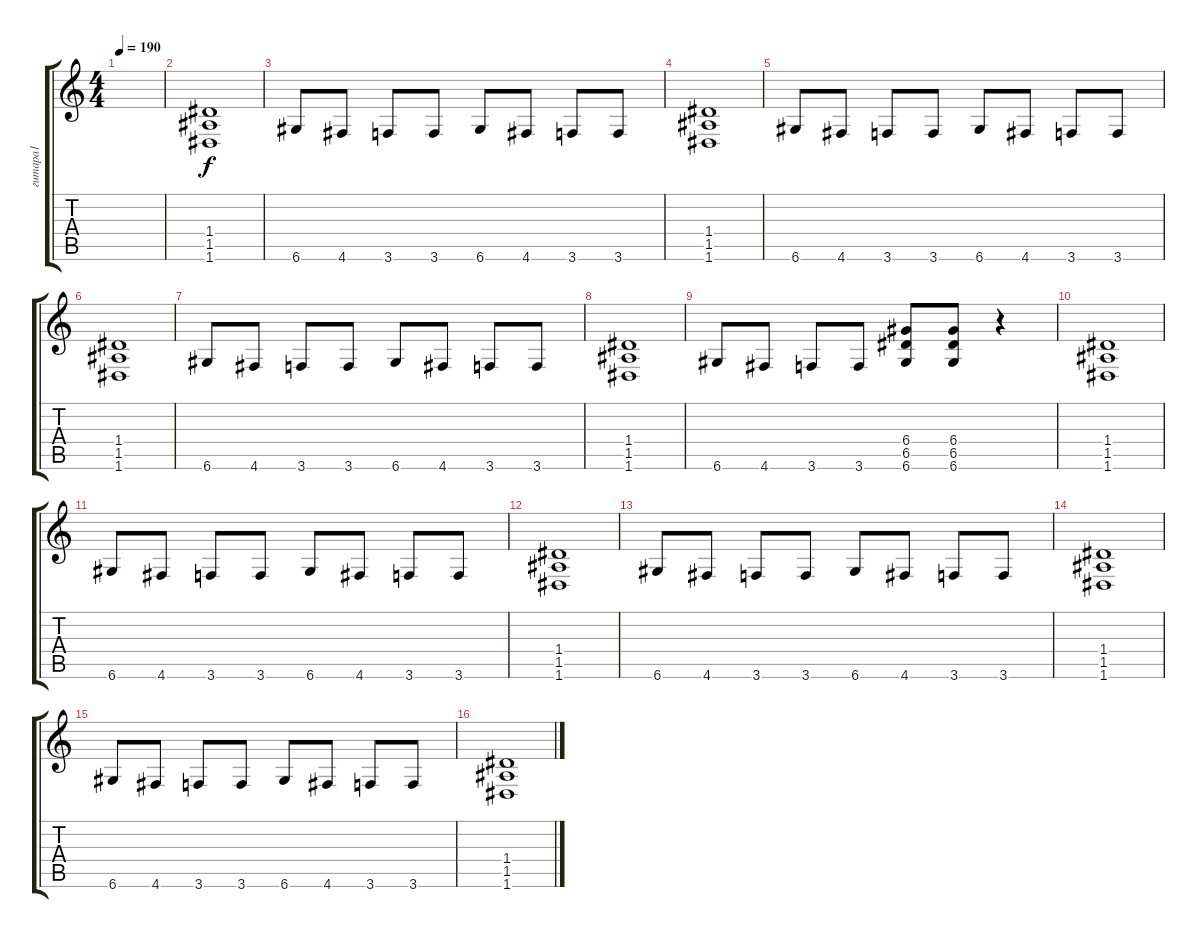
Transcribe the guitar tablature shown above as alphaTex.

\track ("гитара1" "гитара1") {instrument distortionguitar}
\staff {score tabs}
\tuning (E4 B3 G3 D3 A2 D2) {hide}
\ts (4 4)
\tempo 190
\clef g2
\ks c
|
(1.4 1.5 1.6).1 |
6.6.8 4.6.8 3.6.8 3.6.8 6.6.8 4.6.8 3.6.8 3.6.8 |
(1.4 1.5 1.6).1 |
6.6.8 4.6.8 3.6.8 3.6.8 6.6.8 4.6.8 3.6.8 3.6.8 |
(1.4 1.5 1.6).1 |
6.6.8 4.6.8 3.6.8 3.6.8 6.6.8 4.6.8 3.6.8 3.6.8 |
(1.4 1.5 1.6).1 |
6.6.8 4.6.8 3.6.8 3.6.8 (6.4 6.5 6.6).8 (6.4 6.5 6.6).8 r.4 |
(1.4 1.5 1.6).1 |
6.6.8 4.6.8 3.6.8 3.6.8 6.6.8 4.6.8 3.6.8 3.6.8 |
(1.4 1.5 1.6).1 |
6.6.8 4.6.8 3.6.8 3.6.8 6.6.8 4.6.8 3.6.8 3.6.8 |
(1.4 1.5 1.6).1 |
6.6.8 4.6.8 3.6.8 3.6.8 6.6.8 4.6.8 3.6.8 3.6.8 |
(1.4 1.5 1.6).1
